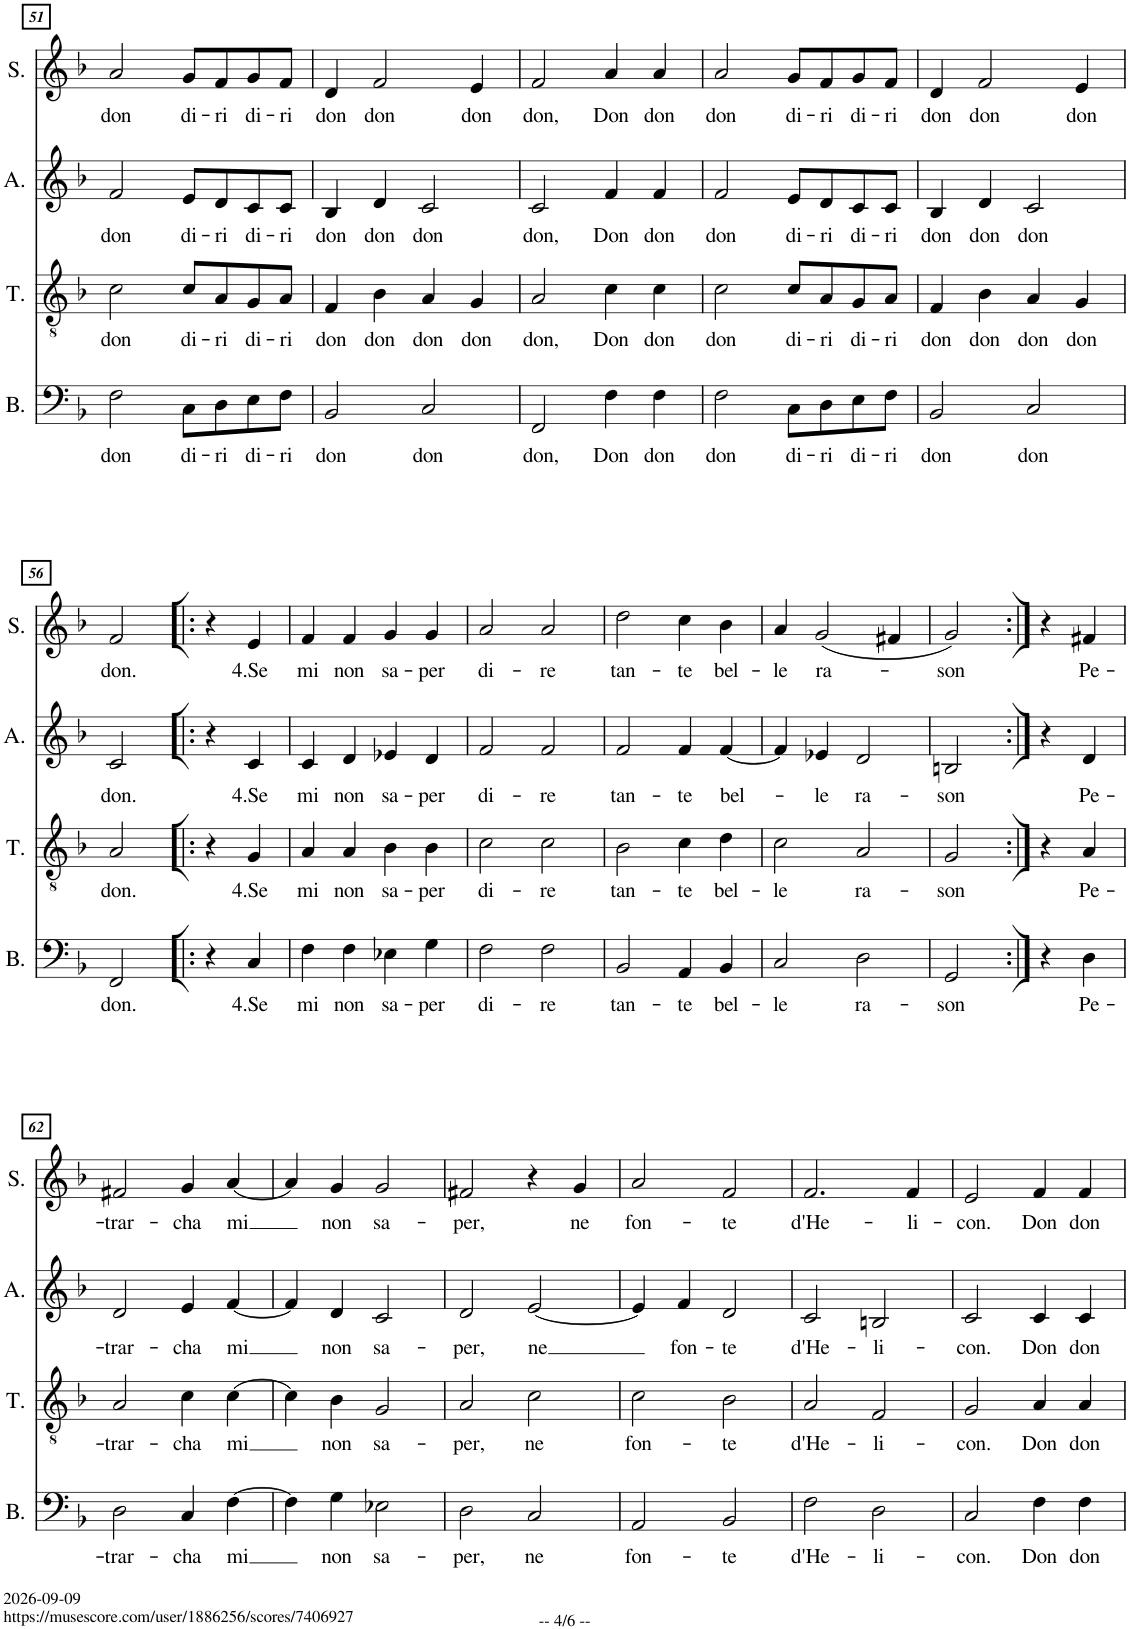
**kern	**text	**kern	**text	**kern	**text	**kern	**text
*part4	*part4	*part3	*part3	*part2	*part2	*part1	*part1
*staff4	*staff4	*staff3	*staff3	*staff2	*staff2	*staff1	*staff1
*I"Bass	*	*I"Tenor	*	*I"Alto	*	*I"Soprano	*
*I'B.	*	*I'T.	*	*I'A.	*	*I'S.	*
!!LO:PB:g=z
*clefF4	*	*clefGv2	*	*clefG2	*	*clefG2	*
*Trd4c7	*	*	*	*Trd1c2	*	*	*
*k[b-]	*	*k[b-]	*	*k[b-]	*	*k[b-]	*
*M4/4	*	*M4/4	*	*M4/4	*	*M4/4	*
=51	=51	=51	=51	=51	=51	=51	=51
!	!LO:LY:b	!	!LO:LY:b	!	!LO:LY:b	!	!LO:LY:b
2F\	don	2c\	don	2f/	don	2a/	don
!	!LO:LY:b	!	!LO:LY:b	!	!LO:LY:b	!	!LO:LY:b
8C\L	di-	8c/L	di-	8e/L	di-	8g/L	di-
!	!LO:LY:b	!	!LO:LY:b	!	!LO:LY:b	!	!LO:LY:b
8D\	-ri	8A/	-ri	8d/	-ri	8f/	-ri
!	!LO:LY:b	!	!LO:LY:b	!	!LO:LY:b	!	!LO:LY:b
8E\	di-	8G/	di-	8c/	di-	8g/	di-
!	!LO:LY:b	!	!LO:LY:b	!	!LO:LY:b	!	!LO:LY:b
8F\J	-ri	8A/J	-ri	8c/J	-ri	8f/J	-ri
=52	=52	=52	=52	=52	=52	=52	=52
!	!LO:LY:b	!	!LO:LY:b	!	!LO:LY:b	!	!LO:LY:b
2BB-/	don	4F/	don	4B-/	don	4d/	don
!	!	!	!LO:LY:b	!	!LO:LY:b	!	!LO:LY:b
.	.	4B-\	don	4d/	don	2f/	don
!	!LO:LY:b	!	!LO:LY:b	!	!LO:LY:b	!	!
2C/	don	4A/	don	2c/	don	.	.
!	!	!	!LO:LY:b	!	!	!	!LO:LY:b
.	.	4G/	don	.	.	4e/	don
=53	=53	=53	=53	=53	=53	=53	=53
!	!LO:LY:b	!	!LO:LY:b	!	!LO:LY:b	!	!LO:LY:b
2FF/	don,	2A/	don,	2c/	don,	2f/	don,
!	!LO:LY:b	!	!LO:LY:b	!	!LO:LY:b	!	!LO:LY:b
4F\	Don	4c\	Don	4f/	Don	4a/	Don
!	!LO:LY:b	!	!LO:LY:b	!	!LO:LY:b	!	!LO:LY:b
4F\	don	4c\	don	4f/	don	4a/	don
=54	=54	=54	=54	=54	=54	=54	=54
!	!LO:LY:b	!	!LO:LY:b	!	!LO:LY:b	!	!LO:LY:b
2F\	don	2c\	don	2f/	don	2a/	don
!	!LO:LY:b	!	!LO:LY:b	!	!LO:LY:b	!	!LO:LY:b
8C\L	di-	8c/L	di-	8e/L	di-	8g/L	di-
!	!LO:LY:b	!	!LO:LY:b	!	!LO:LY:b	!	!LO:LY:b
8D\	-ri	8A/	-ri	8d/	-ri	8f/	-ri
!	!LO:LY:b	!	!LO:LY:b	!	!LO:LY:b	!	!LO:LY:b
8E\	di-	8G/	di-	8c/	di-	8g/	di-
!	!LO:LY:b	!	!LO:LY:b	!	!LO:LY:b	!	!LO:LY:b
8F\J	-ri	8A/J	-ri	8c/J	-ri	8f/J	-ri
=55	=55	=55	=55	=55	=55	=55	=55
!	!LO:LY:b	!	!LO:LY:b	!	!LO:LY:b	!	!LO:LY:b
2BB-/	don	4F/	don	4B-/	don	4d/	don
!	!	!	!LO:LY:b	!	!LO:LY:b	!	!LO:LY:b
.	.	4B-\	don	4d/	don	2f/	don
!	!LO:LY:b	!	!LO:LY:b	!	!LO:LY:b	!	!
2C/	don	4A/	don	2c/	don	.	.
!	!	!	!LO:LY:b	!	!	!	!LO:LY:b
.	.	4G/	don	.	.	4e/	don
!!LO:LB:g=z
=56	=56	=56	=56	=56	=56	=56	=56
!	!LO:LY:b	!	!LO:LY:b	!	!LO:LY:b	!	!LO:LY:b
2FF/	don.	2A/	don.	2c/	don.	2f/	don.
4r	.	4r	.	4r	.	4r	.
!	!LO:LY:b	!	!LO:LY:b	!	!LO:LY:b	!	!LO:LY:b
4C/	4.Se	4G/	4.Se	4c/	4.Se	4e/	4.Se
=57	=57	=57	=57	=57	=57	=57	=57
!	!LO:LY:b	!	!LO:LY:b	!	!LO:LY:b	!	!LO:LY:b
4F\	mi	4A/	mi	4c/	mi	4f/	mi
!	!LO:LY:b	!	!LO:LY:b	!	!LO:LY:b	!	!LO:LY:b
4F\	non	4A/	non	4d/	non	4f/	non
!	!LO:LY:b	!	!LO:LY:b	!	!LO:LY:b	!	!LO:LY:b
4E-X\	sa-	4B-\	sa-	4e-X/	sa-	4g/	sa-
!	!LO:LY:b	!	!LO:LY:b	!	!LO:LY:b	!	!LO:LY:b
4G\	-per	4B-\	-per	4d/	-per	4g/	-per
=58	=58	=58	=58	=58	=58	=58	=58
!	!LO:LY:b	!	!LO:LY:b	!	!LO:LY:b	!	!LO:LY:b
2F\	di-	2c\	di-	2f/	di-	2a/	di-
!	!LO:LY:b	!	!LO:LY:b	!	!LO:LY:b	!	!LO:LY:b
2F\	-re	2c\	-re	2f/	-re	2a/	-re
=59	=59	=59	=59	=59	=59	=59	=59
!	!LO:LY:b	!	!LO:LY:b	!	!LO:LY:b	!	!LO:LY:b
2BB-/	tan-	2B-\	tan-	2f/	tan-	2dd\	tan-
!	!LO:LY:b	!	!LO:LY:b	!	!LO:LY:b	!	!LO:LY:b
4AA/	-te	4c\	-te	4f/	-te	4cc\	-te
!	!LO:LY:b	!	!LO:LY:b	!	!LO:LY:b	!	!LO:LY:b
4BB-/	bel-	4d\	bel-	[4f/	bel-	4b-\	bel-
=60	=60	=60	=60	=60	=60	=60	=60
!	!LO:LY:b	!	!LO:LY:b	!	!	!	!LO:LY:b
2C/	-le	2c\	-le	4f/]	.	4a/	-le
!	!	!	!	!	!LO:LY:b	!	!LO:LY:b
.	.	.	.	4e-X/	-le	(2g/	ra-
!	!LO:LY:b	!	!LO:LY:b	!	!LO:LY:b	!	!
2D\	ra-	2A/	ra-	2d/	ra-	.	.
.	.	.	.	.	.	4f#X/	.
=61	=61	=61	=61	=61	=61	=61	=61
!	!LO:LY:b	!	!LO:LY:b	!	!LO:LY:b	!	!LO:LY:b
2GG/	-son	2G/	-son	2Bn/	-son	2g/)	-son
4r	.	4r	.	4r	.	4r	.
!	!LO:LY:b	!	!LO:LY:b	!	!LO:LY:b	!	!LO:LY:b
4D\	Pe-	4A/	Pe-	4d/	Pe-	4f#X/	Pe-
!!LO:LB:g=z
=62	=62	=62	=62	=62	=62	=62	=62
!	!LO:LY:b	!	!LO:LY:b	!	!LO:LY:b	!	!LO:LY:b
2D\	-trar-	2A/	-trar-	2d/	-trar-	2f#X/	-trar-
!	!LO:LY:b	!	!LO:LY:b	!	!LO:LY:b	!	!LO:LY:b
4C/	-cha	4c\	-cha	4e/	-cha	4g/	-cha
!	!LO:LY:b	!	!LO:LY:b	!	!LO:LY:b	!	!LO:LY:b
[4F\	mi	[4c\	mi	[4f/	mi	[4a/	mi
=63	=63	=63	=63	=63	=63	=63	=63
4F\]	.	4c\]	.	4f/]	.	4a/]	.
!	!LO:LY:b	!	!LO:LY:b	!	!LO:LY:b	!	!LO:LY:b
4G\	non	4B-\	non	4d/	non	4g/	non
!	!LO:LY:b	!	!LO:LY:b	!	!LO:LY:b	!	!LO:LY:b
2E-X\	sa-	2G/	sa-	2c/	sa-	2g/	sa-
=64	=64	=64	=64	=64	=64	=64	=64
!	!LO:LY:b	!	!LO:LY:b	!	!LO:LY:b	!	!LO:LY:b
2D\	-per,	2A/	-per,	2d/	-per,	2f#X/	-per,
!	!LO:LY:b	!	!LO:LY:b	!	!LO:LY:b	!	!
2C/	ne	2c\	ne	[2e/	ne	4r	.
!	!	!	!	!	!	!	!LO:LY:b
.	.	.	.	.	.	4g/	ne
=65	=65	=65	=65	=65	=65	=65	=65
!	!LO:LY:b	!	!LO:LY:b	!	!	!	!LO:LY:b
2AA/	fon-	2c\	fon-	4e/]	.	2a/	fon-
!	!	!	!	!	!LO:LY:b	!	!
.	.	.	.	4f/	fon-	.	.
!	!LO:LY:b	!	!LO:LY:b	!	!LO:LY:b	!	!LO:LY:b
2BB-/	-te	2B-\	-te	2d/	-te	2f/	-te
=66	=66	=66	=66	=66	=66	=66	=66
!	!LO:LY:b	!	!LO:LY:b	!	!LO:LY:b	!	!LO:LY:b
2F\	d'He-	2A/	d'He-	2c/	d'He-	2.f/	d'He-
!	!LO:LY:b	!	!LO:LY:b	!	!LO:LY:b	!	!
2D\	-li-	2F/	-li-	2Bn/	-li-	.	.
!	!	!	!	!	!	!	!LO:LY:b
.	.	.	.	.	.	4f/	-li-
=67	=67	=67	=67	=67	=67	=67	=67
!	!LO:LY:b	!	!LO:LY:b	!	!LO:LY:b	!	!LO:LY:b
2C/	-con.	2G/	-con.	2c/	-con.	2e/	-con.
!	!LO:LY:b	!	!LO:LY:b	!	!LO:LY:b	!	!LO:LY:b
4F\	Don	4A/	Don	4c/	Don	4f/	Don
!	!LO:LY:b	!	!LO:LY:b	!	!LO:LY:b	!	!LO:LY:b
4F\	don	4A/	don	4c/	don	4f/	don
=	=	=	=	=	=	=	=
*-	*-	*-	*-	*-	*-	*-	*-
